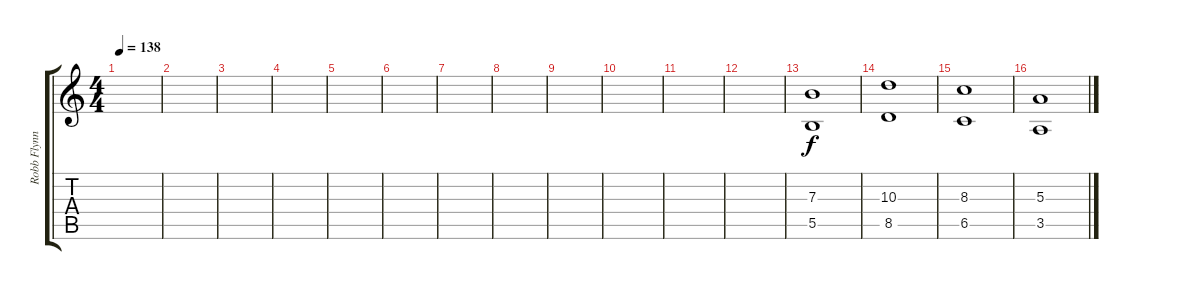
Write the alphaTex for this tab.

\track ("Robb Flynn" "Robb Flynn") {instrument distortionguitar}
\staff {score tabs}
\tuning (Db4 Ab3 E3 B2 Gb2 B1) {hide}
\ts (4 4)
\tempo 138
\clef g2
\ks c
|
|
|
|
|
|
|
|
|
|
|
|
(7.3 5.5).1 |
(10.3 8.5).1 |
(8.3 6.5).1 |
(5.3 3.5).1
